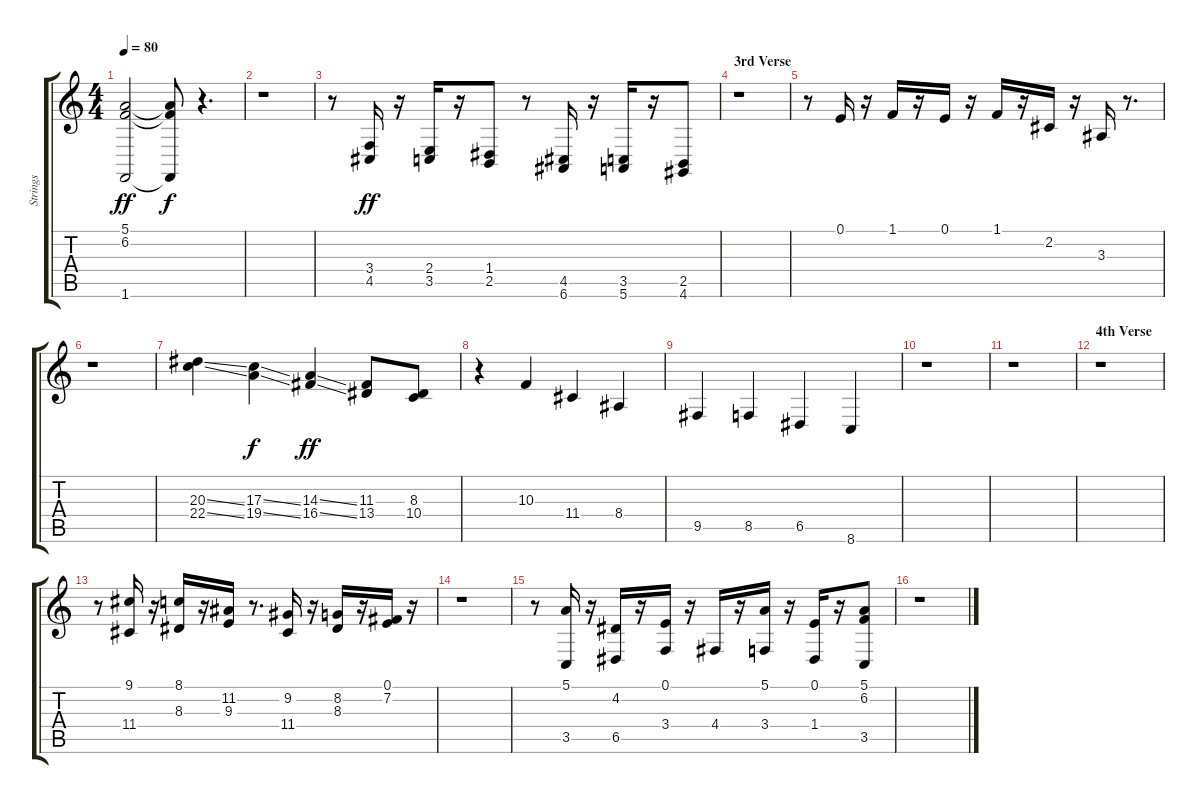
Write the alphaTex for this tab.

\track ("Strings" "Strings") {instrument stringensemble1}
\staff {score tabs}
\tuning (E4 B3 G3 D3 A2 E2) {hide}
\ts (4 4)
\tempo 80
\clef g2
\ks c
(5.1 6.2 1.6).2{dy ff} (5.1{t} 6.2{t} 1.6{t}).8{dy f} r.4{d} |
r.1 |
r.8 (3.4 4.5).16{dy ff} r.16 (2.4 3.5).16 r.16 (1.4 2.5).8 r.8 (4.5 6.6).16 r.16 (3.5 5.6).16 r.16 (2.5 4.6).8 |
\section ("" "3rd Verse")
r.1 |
r.8 0.1.16 r.16 1.1.16 r.16 0.1.16 r.16 1.1.16 r.16 2.2.16 r.16 3.3.16 r.8{d} |
r.1 |
(20.3{ss} 22.4{ss}).4 (17.3{ss} 19.4{ss}).4{dy f} (14.3{ss} 16.4{ss}).4{dy ff} (11.3 13.4).8 (8.3 10.4).8 |
r.4 10.3.4 11.4.4 8.4.4 |
9.5.4 8.5.4 6.5.4 8.6.4 |
r.1 |
r.1 |
\section ("" "4th Verse")
r.1 |
r.8 (9.1 11.4).16 r.16 (8.1 8.3).16 r.16 (11.2 9.3).16 r.8{d} (9.2 11.4).16 r.16 (8.2 8.3).16 r.16 (0.1 7.2).16 r.16 |
r.1 |
r.8 (5.1 3.5).16 r.16 (4.2 6.5).16 r.16 (0.1 3.4).16 r.16 4.4.16 r.16 (5.1 3.4).16 r.16 (0.1 1.4).16 r.16 (5.1 6.2 3.5).8 |
r.1
